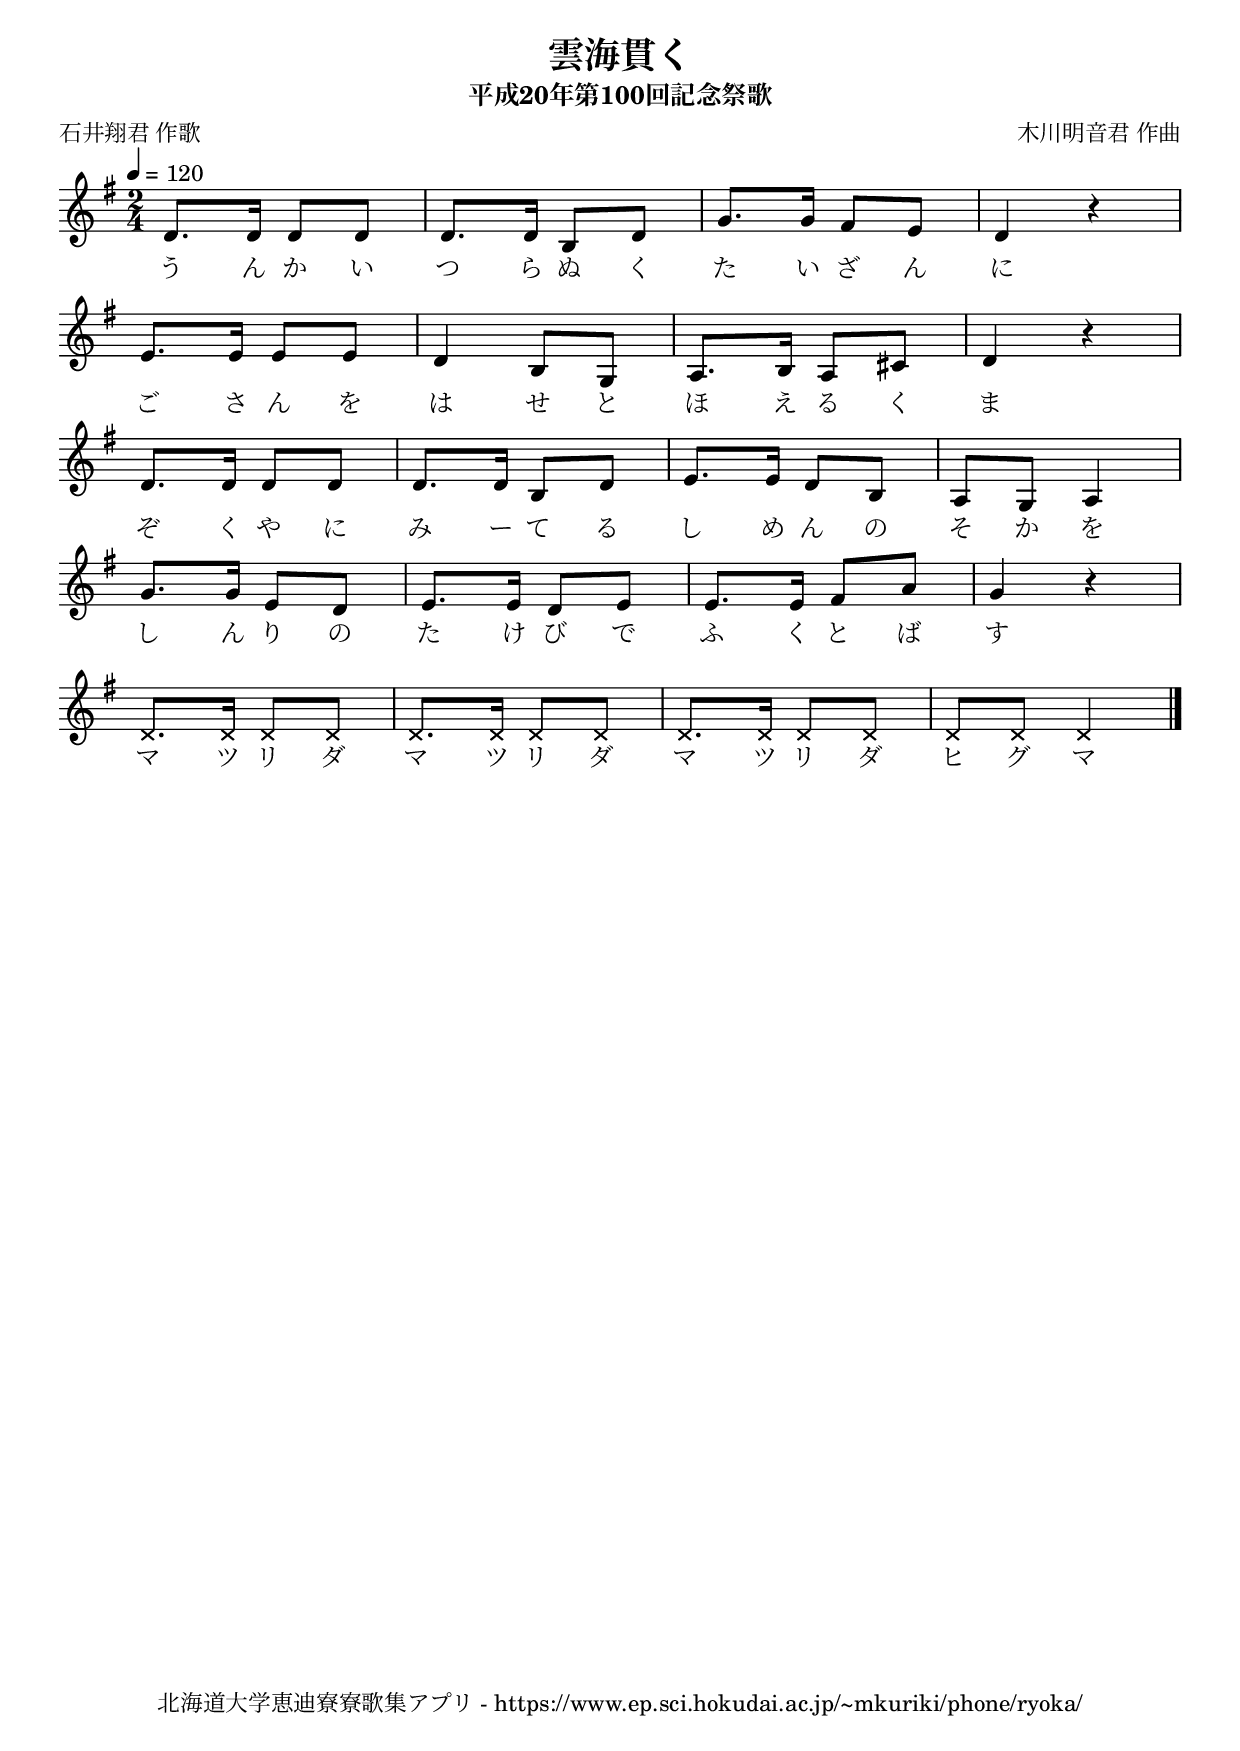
\version "2.18.2"

\paper {indent = 0}

\header {
  title = "雲海貫く"
  subtitle = "平成20年第100回記念祭歌"
  composer = "木川明音君 作曲"
  poet = "石井翔君 作歌"
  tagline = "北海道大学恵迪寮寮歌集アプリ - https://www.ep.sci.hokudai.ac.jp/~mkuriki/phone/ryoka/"
}

melody = \relative c'{
  \tempo 4 = 120
  \autoBeamOff
  \numericTimeSignature
  \override BreathingSign.text = \markup { \musicglyph #"scripts.upedaltoe" } % ブレスの記号指定
  \key g \major
  \time 2/4
  \set melismaBusyProperties = #'()
  d8. [d16] d8 [d8] |
  d8. [d16] b8 [d8] |
  g8. [g16] fis8 [e8] |
  d4 r4 | \break
  e8. [e16] e8 [e8] |
  d4 b8 [g8] |
  a8. [b16] a8 [cis8] |
  d4 r4 | \break
  d8. [d16] d8 [d8] |
  d8. [d16] b8 [d8] |
  e8. [e16] d8 [b8] |
  a8 [g8] a4 | \break
  g'8. [g16] e8 [d8] |
  e8. [e16] d8 [e8] |
  e8. [e16] fis8 [a8] |
  g4 r4 | \break
  \override NoteHead.style = #'cross
  d8. [d16] d8 [d8] |
  d8. [d16] d8 [d8] |
  d8. [d16] d8 [d8] |
  d8 [d8] d4
  \bar "|." 
}

text = \lyricmode {
  う ん か い つ ら ぬ く た い ざ ん に
  ご さ ん を は せ と ほ え る く ま
  ぞ く や に み ー て る し め ん の そ か
  を し ん り の た け び で ふ く と ば す
  マ ツ リ ダ マ ツ リ ダ マ ツ リ ダ ヒ グ マ
}

\score {
  <<
    % ギターコード
    %{
    \new ChordNames \with {midiInstrument = #"acoustic guitar (nylon)"}{
      \set chordChanges = ##t
      \harmony
    }
    %}
    
    % メロディーライン
    \new Voice = "one"{\melody}
    % 歌詞
    \new Lyrics \lyricsto "one" \text
    % 太鼓
    % \new DrumStaff \with{
    %   \remove "Time_signature_engraver"
    %   drumStyleTable = #percussion-style
    %   \override StaffSymbol.line-count = #1
    %   \hide Stem
    % }
    % \drum
  >>
  
\midi {}
\layout {
  \context {
    \Score
    \remove "Bar_number_engraver"
  }
}

}


